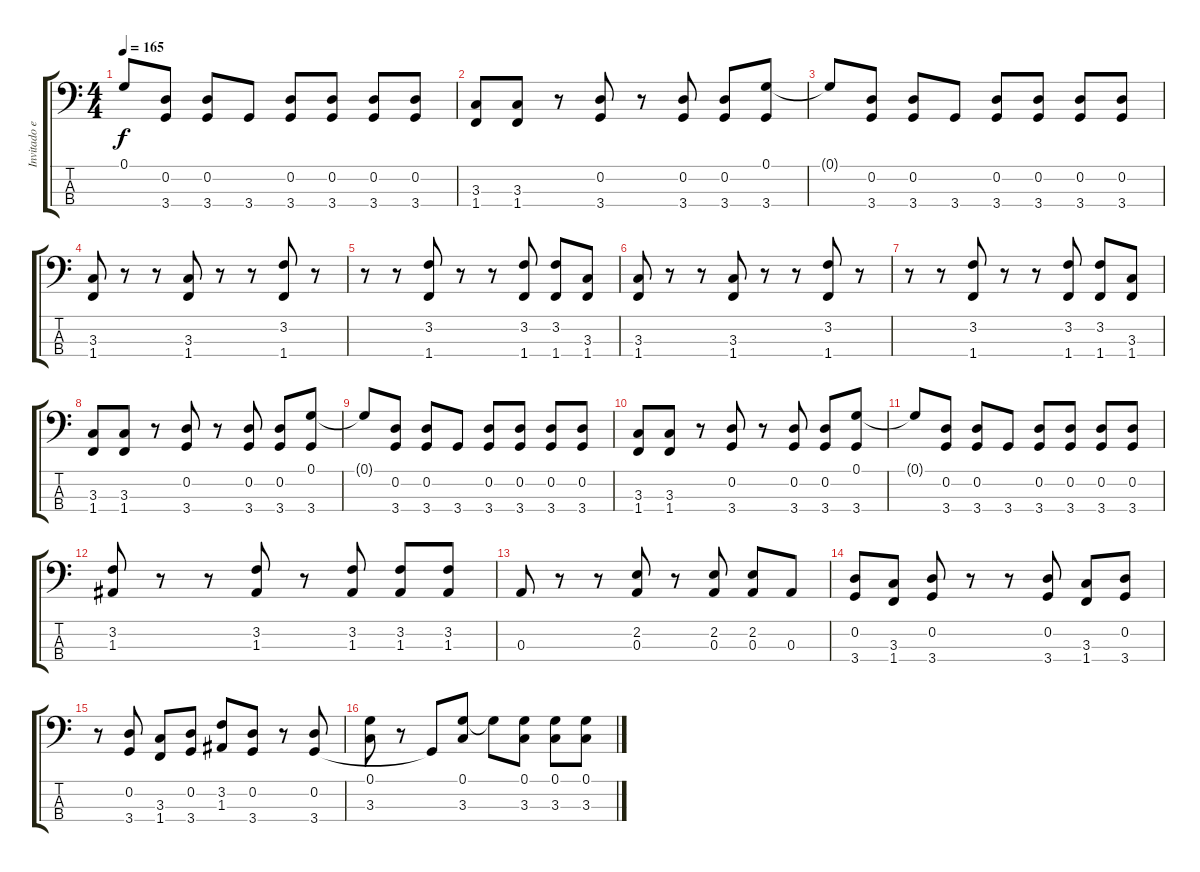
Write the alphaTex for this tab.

\track ("Invitado especial (Kyo Kusanagi)" "Invitado e") {instrument electricbassfinger}
\staff {score tabs}
\tuning (G2 D2 A1 E1) {hide}
\ts (4 4)
\tempo 165
\clef f4
\ks c
0.1{t}.8{dy f} (0.2 3.4).8 (0.2 3.4).8 3.4.8 (0.2 3.4).8 (0.2 3.4).8 (0.2 3.4).8 (0.2 3.4).8 |
(3.3 1.4).8 (3.3 1.4).8 r.8 (0.2 3.4).8 r.8 (0.2 3.4).8 (0.2 3.4).8 (0.1 3.4).8 |
0.1{t}.8 (0.2 3.4).8 (0.2 3.4).8 3.4.8 (0.2 3.4).8 (0.2 3.4).8 (0.2 3.4).8 (0.2 3.4).8 |
(3.3 1.4).8 r.8 r.8 (3.3 1.4).8 r.8 r.8 (3.2 1.4).8 r.8 |
r.8 r.8 (3.2 1.4).8 r.8 r.8 (3.2 1.4).8 (3.2 1.4).8 (3.3 1.4).8 |
(3.3 1.4).8 r.8 r.8 (3.3 1.4).8 r.8 r.8 (3.2 1.4).8 r.8 |
r.8 r.8 (3.2 1.4).8 r.8 r.8 (3.2 1.4).8 (3.2 1.4).8 (3.3 1.4).8 |
(3.3 1.4).8 (3.3 1.4).8 r.8 (0.2 3.4).8 r.8 (0.2 3.4).8 (0.2 3.4).8 (0.1 3.4).8 |
0.1{t}.8 (0.2 3.4).8 (0.2 3.4).8 3.4.8 (0.2 3.4).8 (0.2 3.4).8 (0.2 3.4).8 (0.2 3.4).8 |
(3.3 1.4).8 (3.3 1.4).8 r.8 (0.2 3.4).8 r.8 (0.2 3.4).8 (0.2 3.4).8 (0.1 3.4).8 |
0.1{t}.8 (0.2 3.4).8 (0.2 3.4).8 3.4.8 (0.2 3.4).8 (0.2 3.4).8 (0.2 3.4).8 (0.2 3.4).8 |
(3.2 1.3).8 r.8 r.8 (3.2 1.3).8 r.8 (3.2 1.3).8 (3.2 1.3).8 (3.2 1.3).8 |
0.3.8 r.8 r.8 (2.2 0.3).8 r.8 (2.2 0.3).8 (2.2 0.3).8 0.3.8 |
(0.2 3.4).8 (3.3 1.4).8 (0.2 3.4).8 r.8 r.8 (0.2 3.4).8 (3.3 1.4).8 (0.2 3.4).8 |
r.8 (0.2 3.4).8 (3.3 1.4).8 (0.2 3.4).8 (3.2 1.3).8 (0.2 3.4).8 r.8 (0.2 3.4).8 |
(0.1 3.3).8 r.8 3.4{t}.8 (0.1 3.3).8 0.1{t}.8 (0.1 3.3).8 (0.1 3.3).8 (0.1 3.3).8
